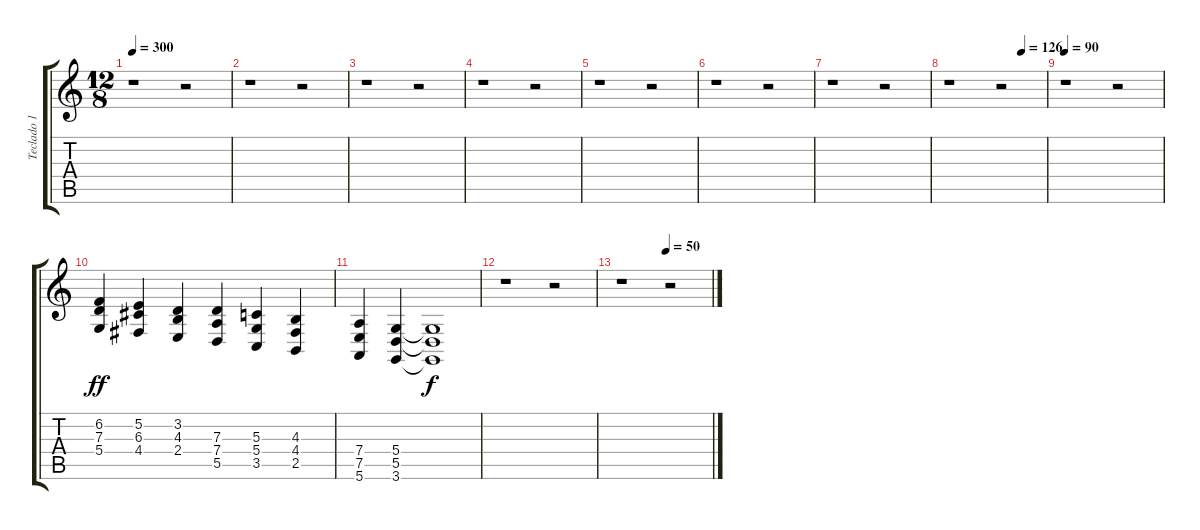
\track ("Teclado 1" "Teclado 1") {instrument orchestrahit}
\staff {score tabs}
\tuning (E4 B3 G3 D3 A2 E2) {hide}
\ts (12 8)
\tempo 300
\clef g2
\ks c
r.1{dy f} r.2 |
r.1 r.2 |
r.1 r.2 |
r.1 r.2 |
r.1 r.2 |
r.1 r.2 |
r.1 r.2 |
\tempo (126 0.75)
r.1 r.2 |
\tempo 90
r.1 r.2 |
(6.2 7.3 5.4).4{dy ff} (5.2 6.3 4.4).4 (3.2 4.3 2.4).4 (7.3 7.4 5.5).4 (5.3 5.4 3.5).4 (4.3 4.4 2.5).4 |
(7.4 7.5 5.6).4 (5.4 5.5 3.6).4 (5.4{t} 5.5{t} 3.6{t}).1{dy f} |
r.1 r.2 |
\tempo (50 0.5)
r.1 r.2
